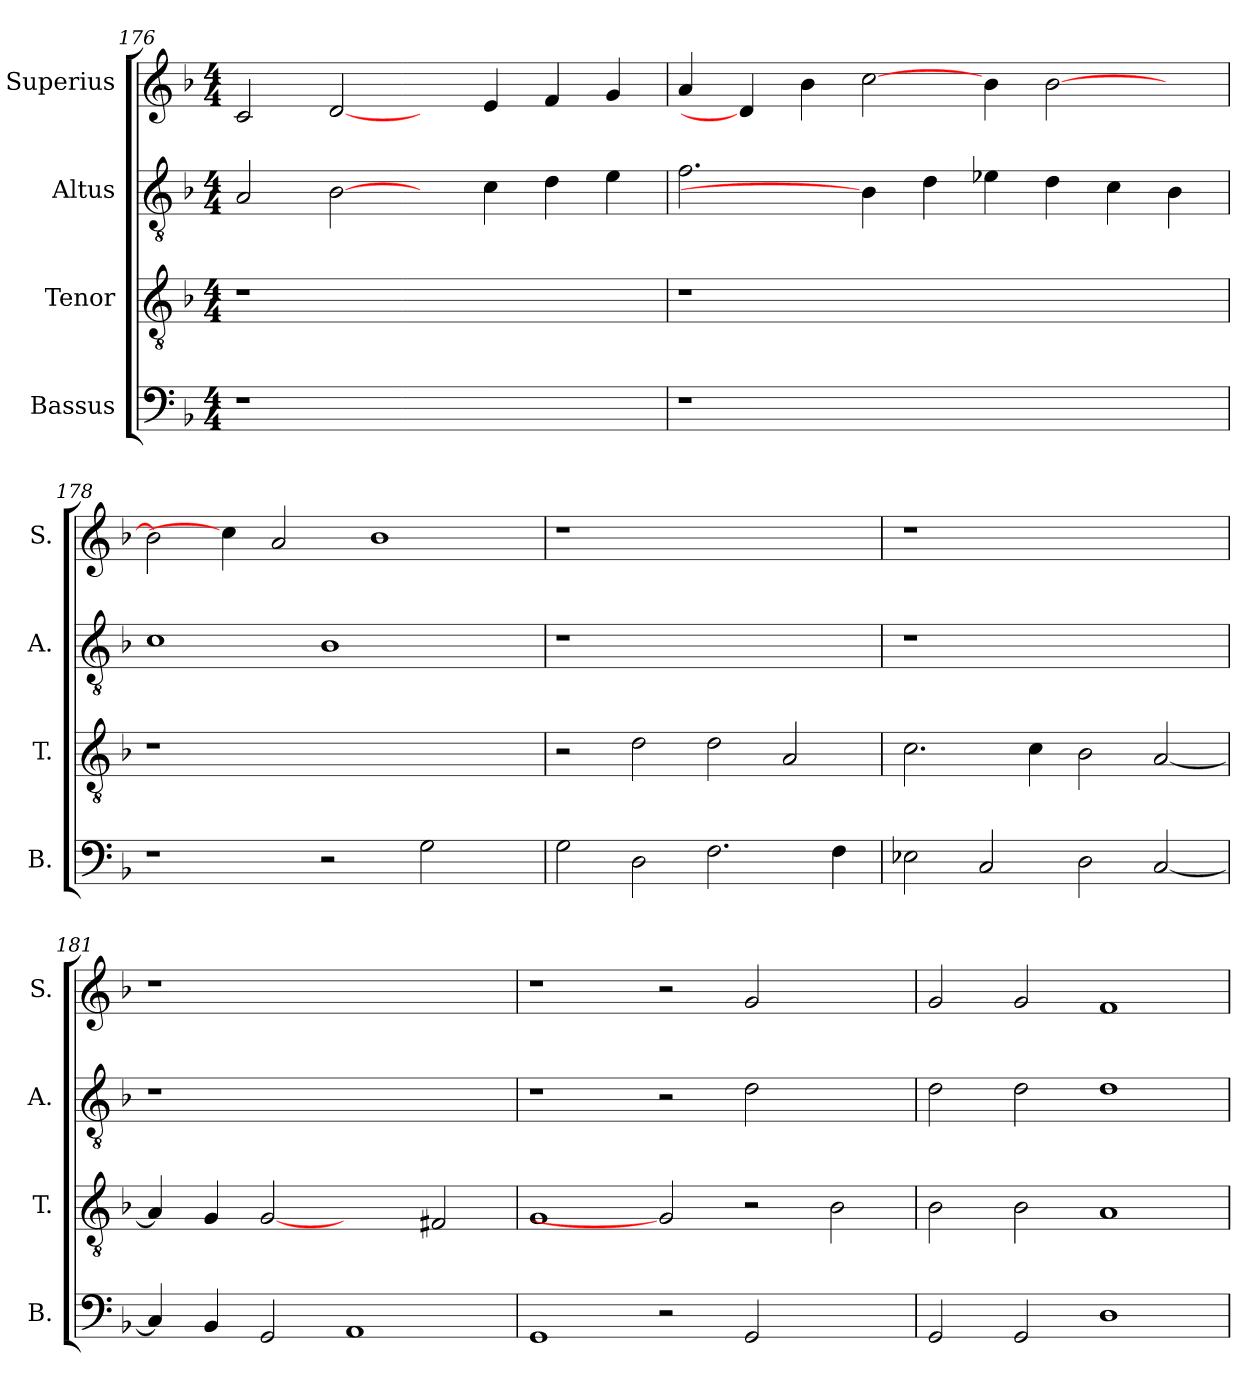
**kern	**kern	**kern	**kern
*part4	*part3	*part2	*part1
*staff4	*staff3	*staff2	*staff1
*I"Bassus	*I"Tenor	*I"Altus	*I"Superius
*I'B.	*I'T.	*I'A.	*I'S.
*clefF4	*clefGv2	*clefGv2	*clefG2
*	*ITrd7c12	*ITrd7c12	*
*k[b-]	*k[b-]	*k[b-]	*k[b-]
*F:	*F:	*F:	*F:
*M4/4	*M4/4	*M4/4	*M4/4
=176	=176	=176	=176
!LO:N:vis=1	!LO:N:vis=1	!	!
1r	1r	2AAi/	2ci/
.	.	[2BB-i\	[2di/
1ryy	1ryy	4ryy	4ryy
.	.	4Ci\	4ei/
.	.	4Di\	4fi/
.	.	4Ei\	4gi/
!!LO:LB:g=z
=177	=177	=177	=177
!LO:N:vis=1	!LO:N:vis=1	!	!
1r	1r	2.Fi\	4ai/
.	.	.	4di/]
.	.	.	4b-i\
.	.	4BB-i\]	[2cci\
1ryy	1ryy	4Di\	.
.	.	4E-Xi\	4b-i\
.	.	4Di\	[>2b-i\
.	.	4Ci\	.
4ryy	4ryy	4BB-i\	4ryy
=178	=178	=178	=178
!	!LO:N:vis=1	!	!
1r	1r	1Ci	2b-i\]
.	.	.	4cci\]
.	.	.	2ai/
2r	1ryy	1BB-i	.
.	.	.	1b-i
2Gi\	.	.	.
4ryy	4ryy	4ryy	.
=179	=179	=179	=179
!	!	!LO:N:vis=1	!LO:N:vis=1
2Gi\	2r	1r	1r
2Di\	2Di\	.	.
2.Fi\	2Di\	1ryy	1ryy
.	2AAi/	.	.
4Fi\	.	.	.
=180	=180	=180	=180
!	!	!LO:N:vis=1	!LO:N:vis=1
2E-Xi\	2.Ci\	1r	1r
2Ci/	.	.	.
.	4Ci\	.	.
2Di\	2BB-i\	1ryy	1ryy
[<2Ci/	[<2AAi/	.	.
=181	=181	=181	=181
!	!	!LO:N:vis=1	!LO:N:vis=1
4Ci/]	4AAi/]	1r	1r
4BB-i/	4GGi/	.	.
2GGi/	[2GGi	.	.
1AAi	2ryy	1ryy	1ryy
.	2FF#Xi/	.	.
!!LO:PB:g=z
=182	=182	=182	=182
1GGi	1GGi	1r	1r
2r	2GGi]	2r	2r
2GGi/	2r	2Di\	2gi/
2ryy	2BB-i\	2ryy	2ryy
=183	=183	=183	=183
2GGi/	2BB-i\	2Di\	2gi/
2GGi/	2BB-i\	2Di\	2gi/
1Di	1AAi	1Di	1fi
=	=	=	=
*-	*-	*-	*-
